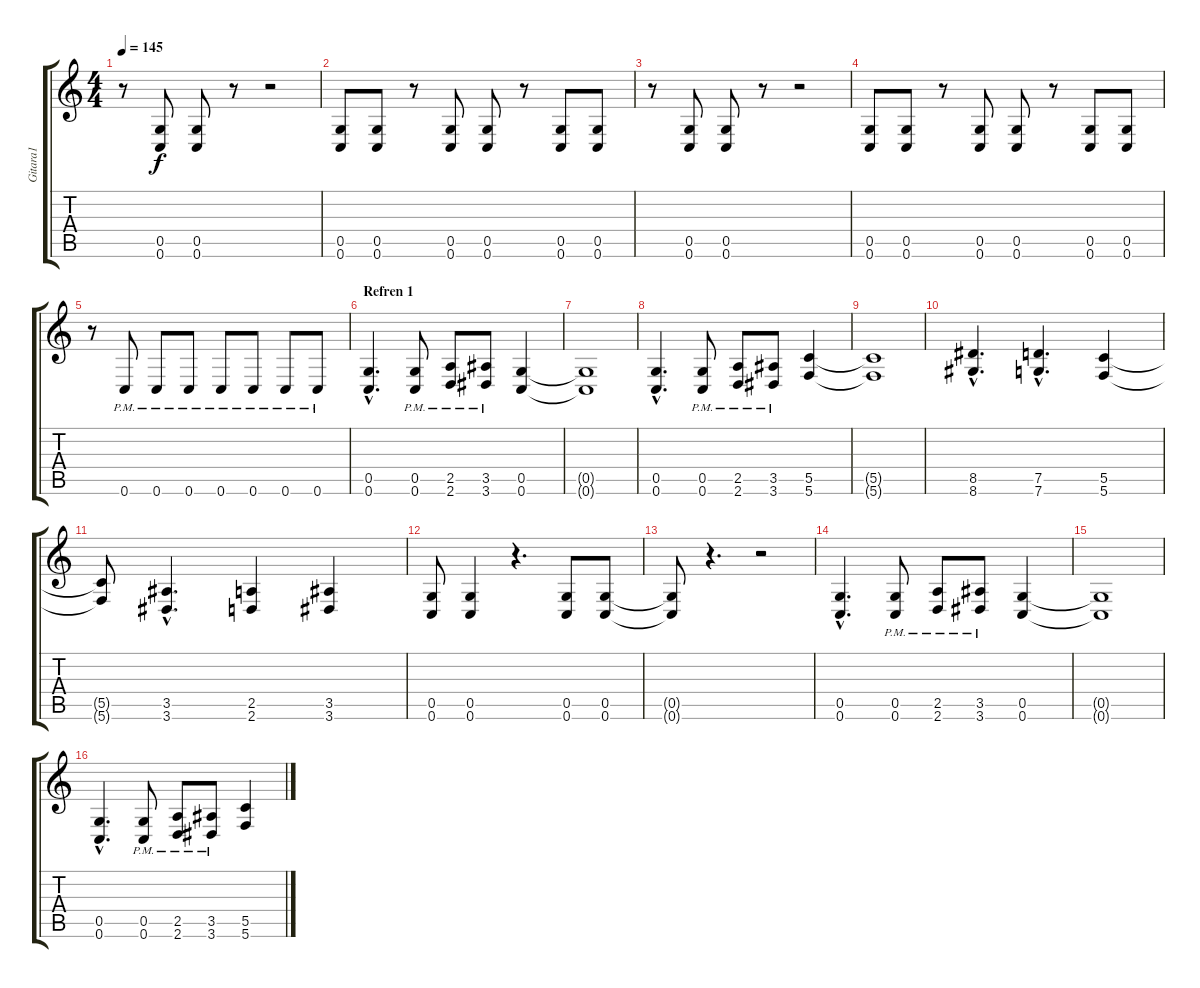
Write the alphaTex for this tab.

\track ("Gitara1" "Gitara1") {instrument distortionguitar}
\staff {score tabs}
\tuning (D4 A3 F3 C3 G2 C2) {hide}
\ts (4 4)
\tempo 145
\clef g2
\ks c
r.8{dy f} (0.5 0.6).8 (0.5 0.6).8 r.8 r.2 |
(0.5 0.6).8 (0.5 0.6).8 r.8 (0.5 0.6).8 (0.5 0.6).8 r.8 (0.5 0.6).8 (0.5 0.6).8 |
r.8 (0.5 0.6).8 (0.5 0.6).8 r.8 r.2 |
(0.5 0.6).8 (0.5 0.6).8 r.8 (0.5 0.6).8 (0.5 0.6).8 r.8 (0.5 0.6).8 (0.5 0.6).8 |
r.8 0.6{pm}.8 0.6{pm}.8 0.6{pm}.8 0.6{pm}.8 0.6{pm}.8 0.6{pm}.8 0.6{pm}.8 |
\section ("" "Refren 1")
(0.5{hac} 0.6{hac}).4{d} (0.5{pm} 0.6{pm}).8 (2.5{pm} 2.6{pm}).8 (3.5{pm} 3.6{pm}).8 (0.5 0.6).4 |
(0.5{t} 0.6{t}).1 |
(0.5{hac} 0.6{hac}).4{d} (0.5{pm} 0.6{pm}).8 (2.5{pm} 2.6{pm}).8 (3.5{pm} 3.6{pm}).8 (5.5 5.6).4 |
(5.5{t} 5.6{t}).1 |
(8.5{hac} 8.6{hac}).4{d} (7.5{hac} 7.6{hac}).4{d} (5.5 5.6).4 |
(5.5{t} 5.6{t}).8 (3.5{hac} 3.6{hac}).4{d} (2.5 2.6).4 (3.5 3.6).4 |
(0.5 0.6).8 (0.5 0.6).4 r.4{d} (0.5 0.6).8 (0.5 0.6).8 |
(0.5{t} 0.6{t}).8 r.4{d} r.2 |
(0.5{hac} 0.6{hac}).4{d} (0.5{pm} 0.6{pm}).8 (2.5{pm} 2.6{pm}).8 (3.5{pm} 3.6{pm}).8 (0.5 0.6).4 |
(0.5{t} 0.6{t}).1 |
(0.5{hac} 0.6{hac}).4{d} (0.5{pm} 0.6{pm}).8 (2.5{pm} 2.6{pm}).8 (3.5{pm} 3.6{pm}).8 (5.5 5.6).4
